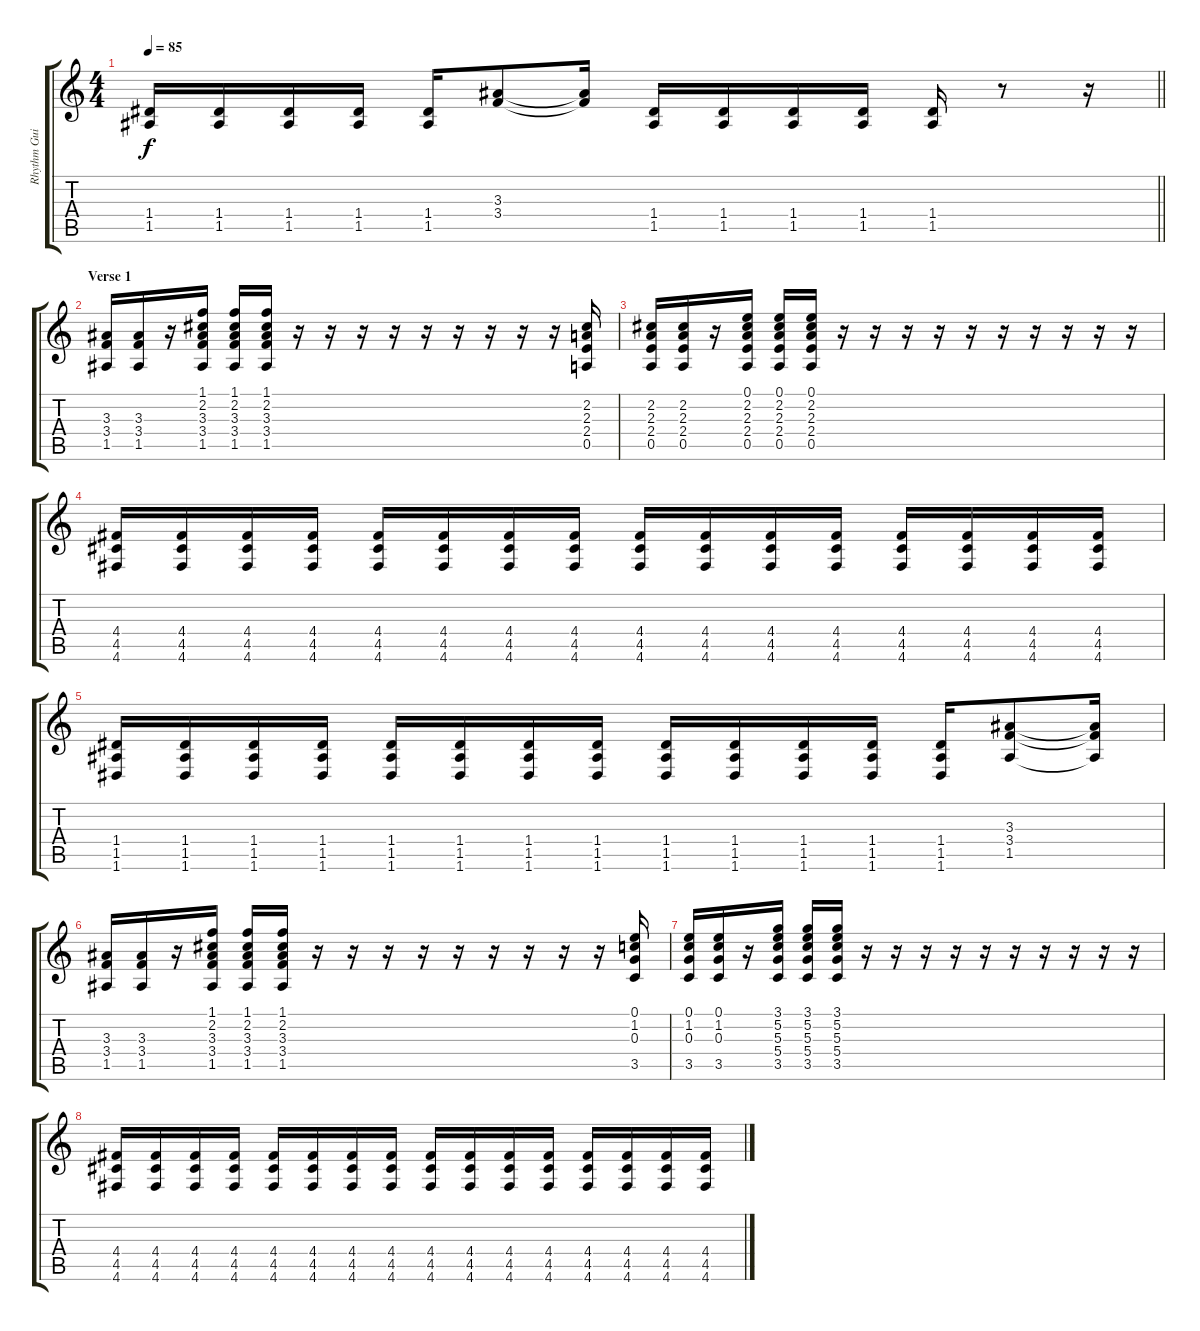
\track ("Rhythm Guitar" "Rhythm Gui") {instrument distortionguitar}
\staff {score tabs}
\tuning (E4 B3 G3 D3 A2 D2) {hide}
\ts (4 4)
\tempo 85
\clef g2
\barLineRight lightlight
\ks c
(1.4 1.5).16{dy f} (1.4 1.5).16 (1.4 1.5).16 (1.4 1.5).16 (1.4 1.5).16 (3.3 3.4).8 (3.3{t} 3.4{t}).16 (1.4 1.5).16 (1.4 1.5).16 (1.4 1.5).16 (1.4 1.5).16 (1.4 1.5).16 r.8 r.16 |
\section ("" "Verse 1")
(3.3 3.4 1.5).16{instrument distortionguitar} (3.3 3.4 1.5).16 r.16 (1.1 2.2 3.3 3.4 1.5).16 (1.1 2.2 3.3 3.4 1.5).16 (1.1 2.2 3.3 3.4 1.5).16 r.16 r.16 r.16 r.16 r.16 r.16 r.16 r.16 r.16 (2.2 2.3 2.4 0.5).16 |
(2.2 2.3 2.4 0.5).16 (2.2 2.3 2.4 0.5).16 r.16 (0.1 2.2 2.3 2.4 0.5).16 (0.1 2.2 2.3 2.4 0.5).16 (0.1 2.2 2.3 2.4 0.5).16 r.16 r.16 r.16 r.16 r.16 r.16 r.16 r.16 r.16 r.16 |
(4.4 4.5 4.6).16 (4.4 4.5 4.6).16 (4.4 4.5 4.6).16 (4.4 4.5 4.6).16 (4.4 4.5 4.6).16 (4.4 4.5 4.6).16 (4.4 4.5 4.6).16 (4.4 4.5 4.6).16 (4.4 4.5 4.6).16 (4.4 4.5 4.6).16 (4.4 4.5 4.6).16 (4.4 4.5 4.6).16 (4.4 4.5 4.6).16 (4.4 4.5 4.6).16 (4.4 4.5 4.6).16 (4.4 4.5 4.6).16 |
(1.4 1.5 1.6).16 (1.4 1.5 1.6).16 (1.4 1.5 1.6).16 (1.4 1.5 1.6).16 (1.4 1.5 1.6).16 (1.4 1.5 1.6).16 (1.4 1.5 1.6).16 (1.4 1.5 1.6).16 (1.4 1.5 1.6).16 (1.4 1.5 1.6).16 (1.4 1.5 1.6).16 (1.4 1.5 1.6).16 (1.4 1.5 1.6).16 (3.3 3.4 1.5).8 (3.3{t} 3.4{t} 1.5{t}).16 |
(3.3 3.4 1.5).16{instrument distortionguitar} (3.3 3.4 1.5).16 r.16 (1.1 2.2 3.3 3.4 1.5).16 (1.1 2.2 3.3 3.4 1.5).16 (1.1 2.2 3.3 3.4 1.5).16 r.16 r.16 r.16 r.16 r.16 r.16 r.16 r.16 r.16 (0.1 1.2 0.3 3.5).16 |
(0.1 1.2 0.3 3.5).16 (0.1 1.2 0.3 3.5).16 r.16 (3.1 5.2 5.3 5.4 3.5).16 (3.1 5.2 5.3 5.4 3.5).16 (3.1 5.2 5.3 5.4 3.5).16 r.16 r.16 r.16 r.16 r.16 r.16 r.16 r.16 r.16 r.16 |
(4.4 4.5 4.6).16 (4.4 4.5 4.6).16 (4.4 4.5 4.6).16 (4.4 4.5 4.6).16 (4.4 4.5 4.6).16 (4.4 4.5 4.6).16 (4.4 4.5 4.6).16 (4.4 4.5 4.6).16 (4.4 4.5 4.6).16 (4.4 4.5 4.6).16 (4.4 4.5 4.6).16 (4.4 4.5 4.6).16 (4.4 4.5 4.6).16 (4.4 4.5 4.6).16 (4.4 4.5 4.6).16 (4.4 4.5 4.6).16
